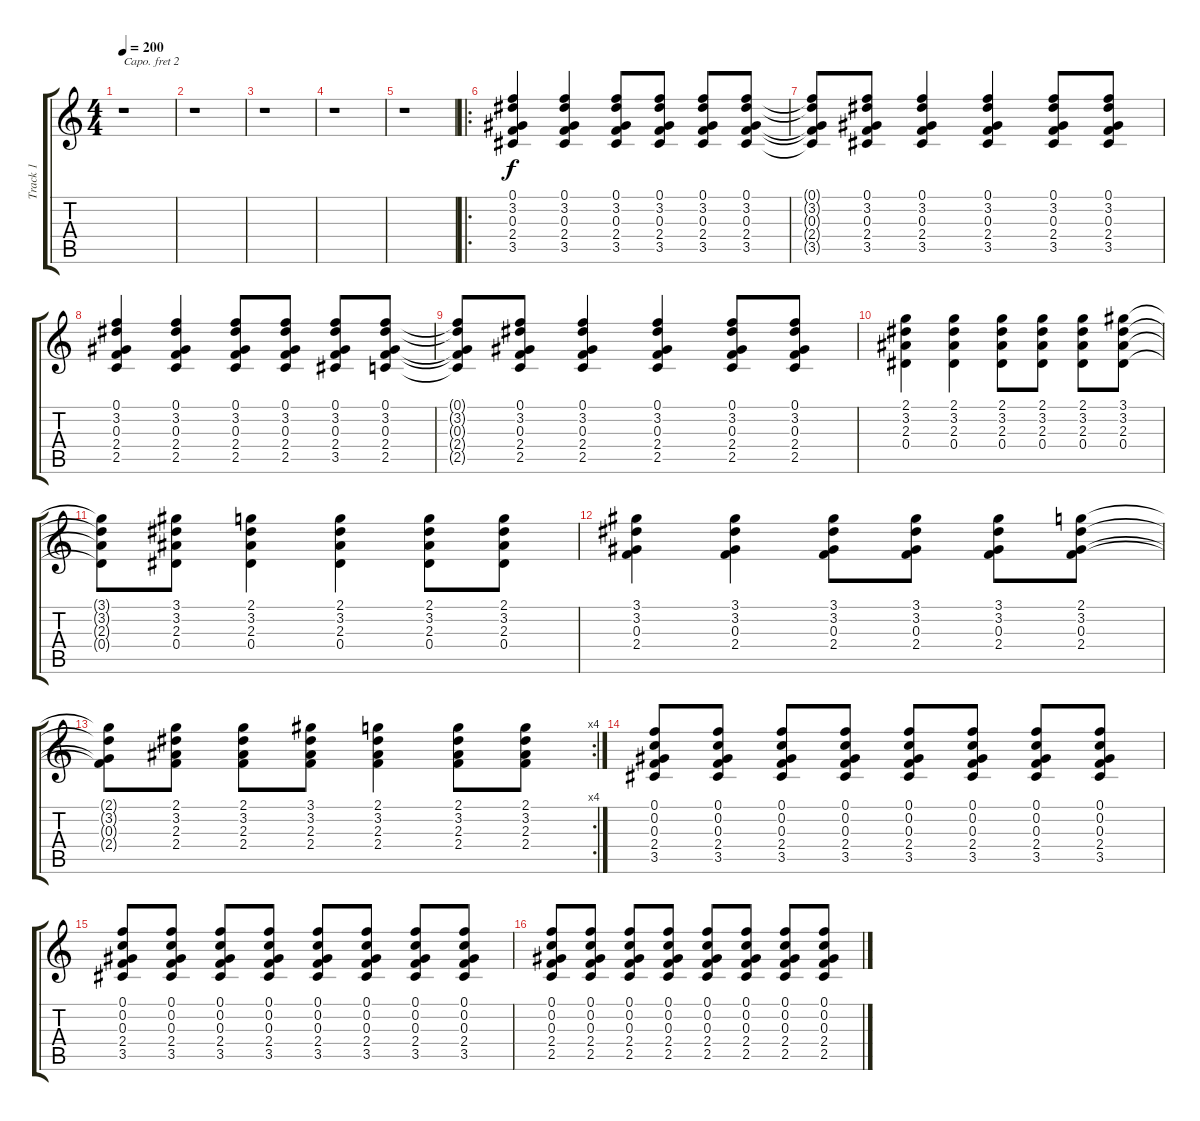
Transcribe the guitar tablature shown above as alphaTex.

\track ("Track 1" "Track 1") {instrument acousticguitarsteel}
\staff {score tabs}
\capo 2
\tuning (Eb4 Bb3 Gb3 Db3 Ab2 Eb2) {hide}
\ts (4 4)
\tempo 200
\clef g2
\ks c
r.1{dy f} |
r.1 |
r.1 |
r.1 |
r.1 |
\ro
(0.1 3.2 0.3 2.4 3.5).4 (0.1 3.2 0.3 2.4 3.5).4 (0.1 3.2 0.3 2.4 3.5).8 (0.1 3.2 0.3 2.4 3.5).8 (0.1 3.2 0.3 2.4 3.5).8 (0.1 3.2 0.3 2.4 3.5).8 |
(0.1{t} 3.2{t} 0.3{t} 2.4{t} 3.5{t}).8 (0.1 3.2 0.3 2.4 3.5).8 (0.1 3.2 0.3 2.4 3.5).4 (0.1 3.2 0.3 2.4 3.5).4 (0.1 3.2 0.3 2.4 3.5).8 (0.1 3.2 0.3 2.4 3.5).8 |
(0.1 3.2 0.3 2.4 2.5).4 (0.1 3.2 0.3 2.4 2.5).4 (0.1 3.2 0.3 2.4 2.5).8 (0.1 3.2 0.3 2.4 2.5).8 (0.1 3.2 0.3 2.4 3.5).8 (0.1 3.2 0.3 2.4 2.5).8 |
(0.1{t} 3.2{t} 0.3{t} 2.4{t} 2.5{t}).8 (0.1 3.2 0.3 2.4 2.5).8 (0.1 3.2 0.3 2.4 2.5).4 (0.1 3.2 0.3 2.4 2.5).4 (0.1 3.2 0.3 2.4 2.5).8 (0.1 3.2 0.3 2.4 2.5).8 |
(2.1 3.2 2.3 0.4).4 (2.1 3.2 2.3 0.4).4 (2.1 3.2 2.3 0.4).8 (2.1 3.2 2.3 0.4).8 (2.1 3.2 2.3 0.4).8 (3.1 3.2 2.3 0.4).8 |
(3.1{t} 3.2{t} 2.3{t} 0.4{t}).8 (3.1 3.2 2.3 0.4).8 (2.1 3.2 2.3 0.4).4 (2.1 3.2 2.3 0.4).4 (2.1 3.2 2.3 0.4).8 (2.1 3.2 2.3 0.4).8 |
(3.1 3.2 0.3 2.4).4 (3.1 3.2 0.3 2.4).4 (3.1 3.2 0.3 2.4).8 (3.1 3.2 0.3 2.4).8 (3.1 3.2 0.3 2.4).8 (2.1 3.2 0.3 2.4).8 |
\rc 4
(2.1{t} 3.2{t} 0.3{t} 2.4{t}).8 (2.1 3.2 2.3 2.4).8 (2.1 3.2 2.3 2.4).8 (3.1 3.2 2.3 2.4).8 (2.1 3.2 2.3 2.4).4 (2.1 3.2 2.3 2.4).8 (2.1 3.2 2.3 2.4).8 |
(0.1 0.2 0.3 2.4 3.5).8 (0.1 0.2 0.3 2.4 3.5).8 (0.1 0.2 0.3 2.4 3.5).8 (0.1 0.2 0.3 2.4 3.5).8 (0.1 0.2 0.3 2.4 3.5).8 (0.1 0.2 0.3 2.4 3.5).8 (0.1 0.2 0.3 2.4 3.5).8 (0.1 0.2 0.3 2.4 3.5).8 |
(0.1 0.2 0.3 2.4 3.5).8 (0.1 0.2 0.3 2.4 3.5).8 (0.1 0.2 0.3 2.4 3.5).8 (0.1 0.2 0.3 2.4 3.5).8 (0.1 0.2 0.3 2.4 3.5).8 (0.1 0.2 0.3 2.4 3.5).8 (0.1 0.2 0.3 2.4 3.5).8 (0.1 0.2 0.3 2.4 3.5).8 |
(0.1 0.2 0.3 2.4 2.5).8 (0.1 0.2 0.3 2.4 2.5).8 (0.1 0.2 0.3 2.4 2.5).8 (0.1 0.2 0.3 2.4 2.5).8 (0.1 0.2 0.3 2.4 2.5).8 (0.1 0.2 0.3 2.4 2.5).8 (0.1 0.2 0.3 2.4 2.5).8 (0.1 0.2 0.3 2.4 2.5).8
